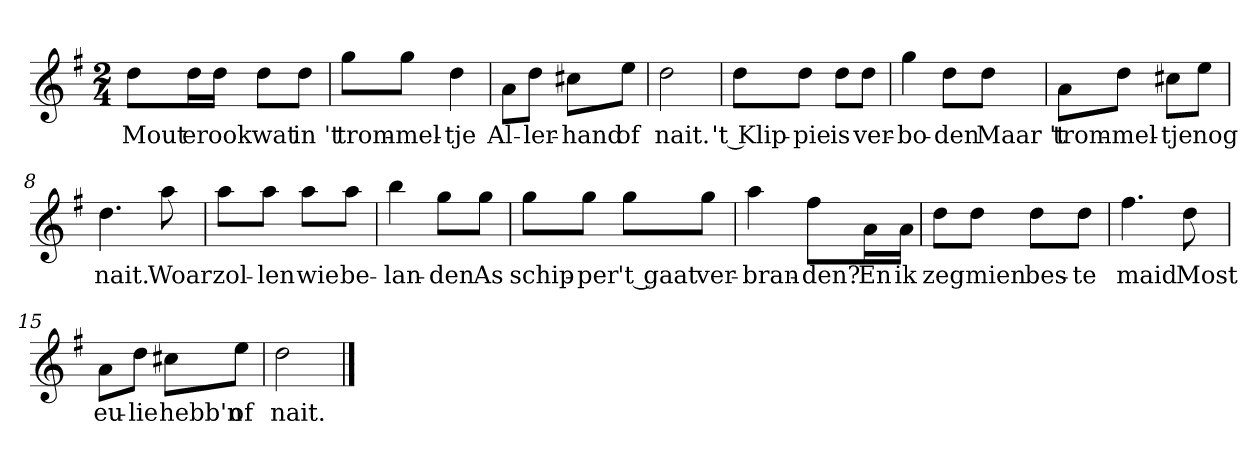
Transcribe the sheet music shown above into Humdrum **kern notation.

**kern	**text
*part1	*part1
*staff1	*staff1
*clefG2	*
*k[f#]	*
*G:	*
*M2/4	*
*MM120	*
=1	=1
8dd\L	Mout
16dd\L	er
16dd\JJ	ook
8dd\L	wat
8dd\J	in 't
=2	=2
8gg\L	trom-
8gg\J	-mel-
4dd	-tje
=3	=3
8a\L	Al-
8dd\J	-ler-
8cc#X\L	-hand
8ee\J	of
=4	=4
2dd	nait.
=5	=5
8dd\L	't Klip-
8dd\J	-pie
8dd\L	is
8dd\J	ver-
=6	=6
4gg	-bo-
8dd\L	-den
8dd\J	Maar 't
=7	=7
8a\L	trom-
8dd\J	-mel-
8cc#X\L	-tje
8ee\J	nog
=8	=8
4.dd	nait.
8aa	Woar
=9	=9
8aa\L	zol-
8aa\J	-len
8aa\L	wie
8aa\J	be-
=10	=10
4bb	-lan-
8gg\L	-den
8gg\J	As
=11	=11
8gg\L	schip-
8gg\J	-per
8gg\L	't gaat
8gg\J	ver-
=12	=12
4aa	-bran-
8ff#\L	-den?
16a\L	En
16a\JJ	ik
=13	=13
8dd\L	zeg
8dd\J	mien
8dd\L	bes-
8dd\J	-te
=14	=14
4.ff#	maid
8dd	Most
=15	=15
8a\L	eu-
8dd\J	-lie
8cc#X\L	hebb'n
8ee\J	of
=16	=16
2dd	nait.
==	==
*-	*-
